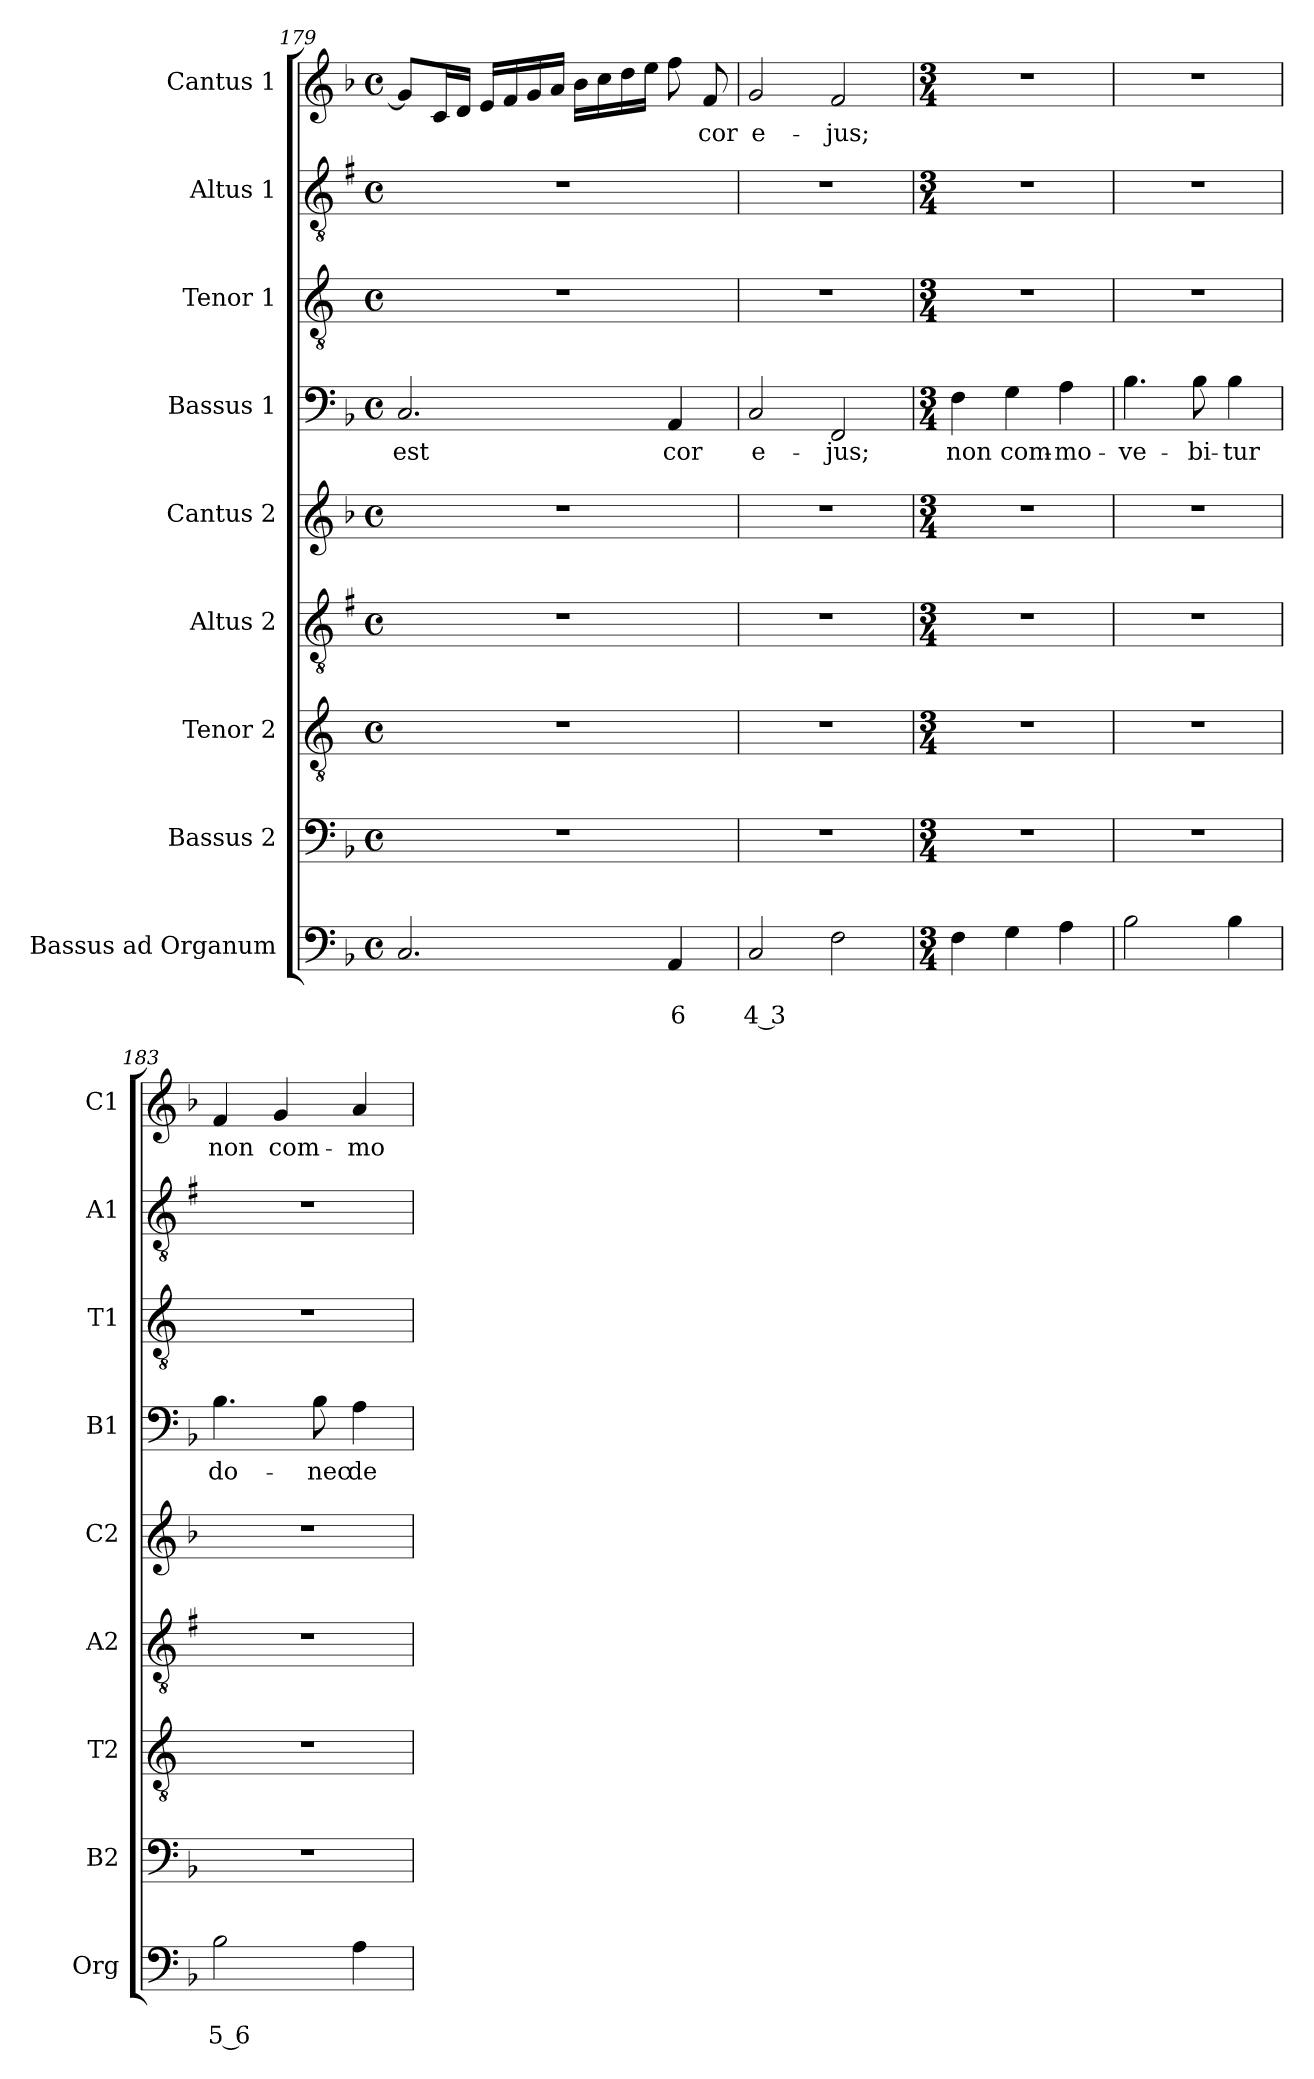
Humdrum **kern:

**kern	**text	**text	**kern	**kern	**kern	**kern	**kern	**text	**kern	**kern	**kern	**text
*part9	*part9	*part9	*part8	*part7	*part6	*part5	*part4	*part4	*part3	*part2	*part1	*part1
*staff9	*staff9	*staff9	*staff8	*staff7	*staff6	*staff5	*staff4	*staff4	*staff3	*staff2	*staff1	*staff1
*I"Bassus ad Organum	*	*	*I"Bassus 2	*I"Tenor 2	*I"Altus 2	*I"Cantus 2	*I"Bassus 1	*	*I"Tenor 1	*I"Altus 1	*I"Cantus 1	*
*I'Org	*	*	*I'B2	*I'T2	*I'A2	*I'C2	*I'B1	*	*I'T1	*I'A1	*I'C1	*
*clefF4	*	*	*clefF4	*clefGv2	*clefGv2	*clefG2	*clefF4	*	*clefGv2	*clefGv2	*clefG2	*
*	*	*	*	*ITrd4c7	*ITrd1c2	*	*	*	*ITrd4c7	*ITrd1c2	*	*
*k[b-]	*	*	*k[b-]	*k[b-]	*k[b-]	*k[b-]	*k[b-]	*	*k[b-]	*k[b-]	*k[b-]	*
*F:	*	*	*F:	*F:	*F:	*F:	*F:	*	*F:	*F:	*F:	*
*M4/4	*	*	*M4/4	*M4/4	*M4/4	*M4/4	*M4/4	*	*M4/4	*M4/4	*M4/4	*
*met(c)	*	*	*met(c)	*met(c)	*met(c)	*met(c)	*met(c)	*	*met(c)	*met(c)	*met(c)	*
=179	=179	=179	=179	=179	=179	=179	=179	=179	=179	=179	=179	=179
!	!	!	!	!	!	!	!	!LO:LY:b	!	!	!	!
2.C/	.	.	1r	1r	1r	1r	2.C/	est	1r	1r	8g/L]	.
.	.	.	.	.	.	.	.	.	.	.	16c/L	.
.	.	.	.	.	.	.	.	.	.	.	16d/JJ	.
.	.	.	.	.	.	.	.	.	.	.	16e/LL	.
.	.	.	.	.	.	.	.	.	.	.	16f/	.
.	.	.	.	.	.	.	.	.	.	.	16g/	.
.	.	.	.	.	.	.	.	.	.	.	16a/JJ	.
.	.	.	.	.	.	.	.	.	.	.	16b-\LL	.
.	.	.	.	.	.	.	.	.	.	.	16cc\	.
.	.	.	.	.	.	.	.	.	.	.	16dd\	.
.	.	.	.	.	.	.	.	.	.	.	16ee\JJ	.
!	!	!LO:LY:b	!	!	!	!	!	!LO:LY:b	!	!	!	!
4AA/	.	6	.	.	.	.	4AA/	cor	.	.	8ff\	.
!	!	!	!	!	!	!	!	!	!	!	!	!LO:LY:b
.	.	.	.	.	.	.	.	.	.	.	8f/	cor
=180	=180	=180	=180	=180	=180	=180	=180	=180	=180	=180	=180	=180
!	!	!LO:LY:b	!	!	!	!	!	!LO:LY:b	!	!	!	!LO:LY:b
2C/	.	4 3	1r	1r	1r	1r	2C/	e-	1r	1r	2g/	e-
!	!	!	!	!	!	!	!	!LO:LY:b	!	!	!	!LO:LY:b
2F\	.	.	.	.	.	.	2FF/	-jus;	.	.	2f/	-jus;
=181	=181	=181	=181	=181	=181	=181	=181	=181	=181	=181	=181	=181
*M3/4	*	*	*M3/4	*M3/4	*M3/4	*M3/4	*M3/4	*	*M3/4	*M3/4	*M3/4	*
!	!	!	!	!	!	!	!	!LO:LY:b	!	!	!	!
4F\	.	.	2.r	2.r	2.r	2.r	4F\	non	2.r	2.r	2.r	.
!	!	!	!	!	!	!	!	!LO:LY:b	!	!	!	!
4G\	.	.	.	.	.	.	4G\	com-	.	.	.	.
!	!	!	!	!	!	!	!	!LO:LY:b	!	!	!	!
4A\	.	.	.	.	.	.	4A\	-mo-	.	.	.	.
=182	=182	=182	=182	=182	=182	=182	=182	=182	=182	=182	=182	=182
!	!	!	!	!	!	!	!	!LO:LY:b	!	!	!	!
2B-\	.	.	2.r	2.r	2.r	2.r	4.B-\	-ve-	2.r	2.r	2.r	.
!	!	!	!	!	!	!	!	!LO:LY:b	!	!	!	!
.	.	.	.	.	.	.	8B-\	-bi-	.	.	.	.
!	!	!	!	!	!	!	!	!LO:LY:b	!	!	!	!
4B-\	.	.	.	.	.	.	4B-\	-tur	.	.	.	.
!!LO:LB:g=z
=183	=183	=183	=183	=183	=183	=183	=183	=183	=183	=183	=183	=183
!	!	!LO:LY:b	!	!	!	!	!	!LO:LY:b	!	!	!	!LO:LY:b
2B-\	.	5 6	2.r	2.r	2.r	2.r	4.B-\	do-	2.r	2.r	4f/	non
!	!	!	!	!	!	!	!	!	!	!	!	!LO:LY:b
.	.	.	.	.	.	.	.	.	.	.	4g/	com-
!	!	!	!	!	!	!	!	!LO:LY:b	!	!	!	!
.	.	.	.	.	.	.	8B-\	-nec	.	.	.	.
!	!	!	!	!	!	!	!	!LO:LY:b	!	!	!	!LO:LY:b
4A\	.	.	.	.	.	.	4A\	de-	.	.	4a/	-mo-
=	=	=	=	=	=	=	=	=	=	=	=	=
*-	*-	*-	*-	*-	*-	*-	*-	*-	*-	*-	*-	*-
